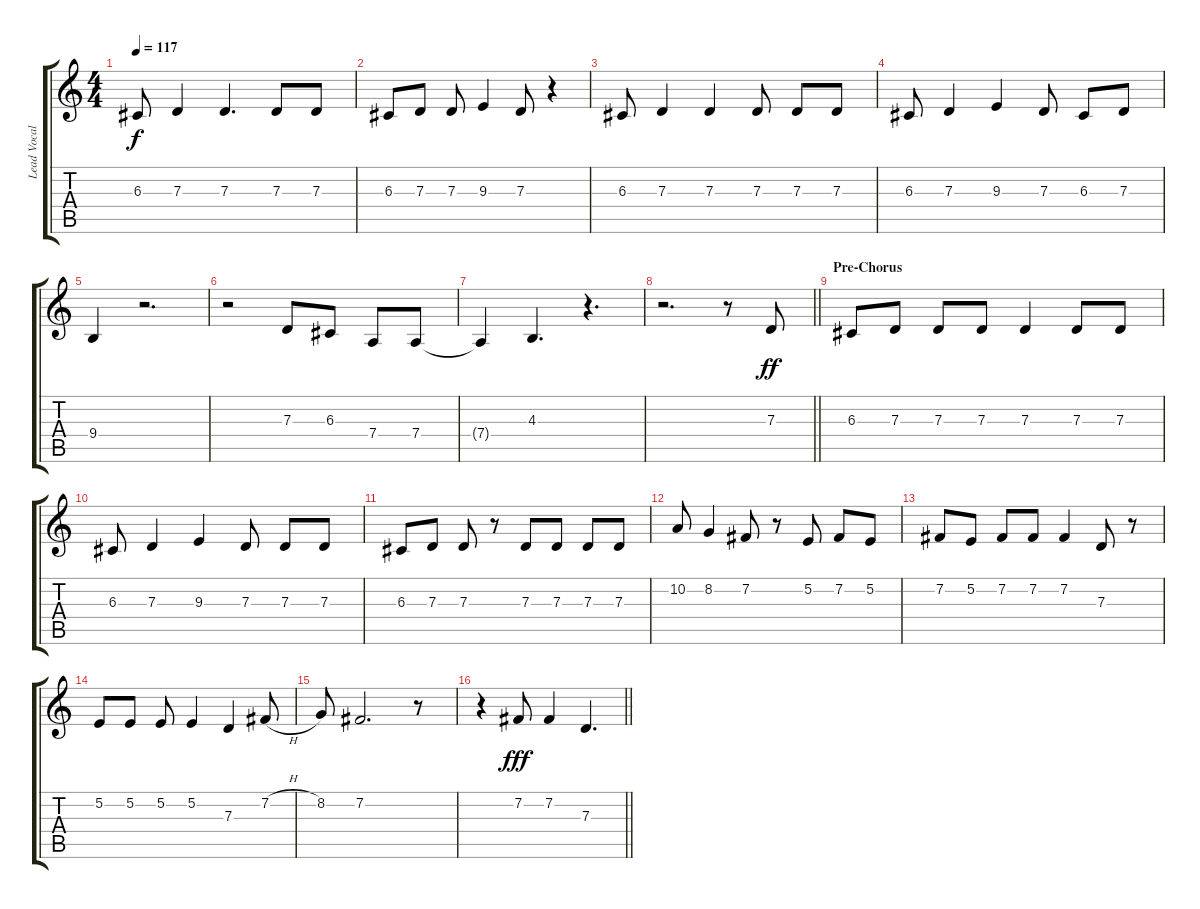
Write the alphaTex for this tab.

\track ("Lead Vocals" "Lead Vocal") {instrument clarinet}
\staff {score tabs}
\tuning (E4 B3 G3 D3 A2 E2) {hide}
\ts (4 4)
\tempo 117
\clef g2
\ks c
6.3.8{dy f} 7.3.4 7.3.4{d} 7.3.8 7.3.8 |
6.3.8 7.3.8 7.3.8 9.3.4 7.3.8 r.4 |
6.3.8 7.3.4 7.3.4 7.3.8 7.3.8 7.3.8 |
6.3.8 7.3.4 9.3.4 7.3.8 6.3.8 7.3.8 |
9.4.4 r.2{d} |
r.2 7.3.8 6.3.8 7.4.8 7.4.8 |
7.4{t}.4 4.3.4{d} r.4{d} |
\barLineRight lightlight
r.2{d} r.8 7.3.8{dy ff} |
\section ("" "Pre-Chorus")
6.3.8 7.3.8 7.3.8 7.3.8 7.3.4 7.3.8 7.3.8 |
6.3.8 7.3.4 9.3.4 7.3.8 7.3.8 7.3.8 |
6.3.8 7.3.8 7.3.8 r.8 7.3.8 7.3.8 7.3.8 7.3.8 |
10.2.8 8.2.4 7.2.8 r.8 5.2.8 7.2.8 5.2.8 |
7.2.8 5.2.8 7.2.8 7.2.8 7.2.4 7.3.8 r.8 |
5.2.8 5.2.8 5.2.8 5.2.4 7.3.4 7.2{h}.8 |
8.2.8 7.2.2{d} r.8 |
\barLineRight lightlight
r.4 7.2.8{dy fff} 7.2.4 7.3.4{d}
